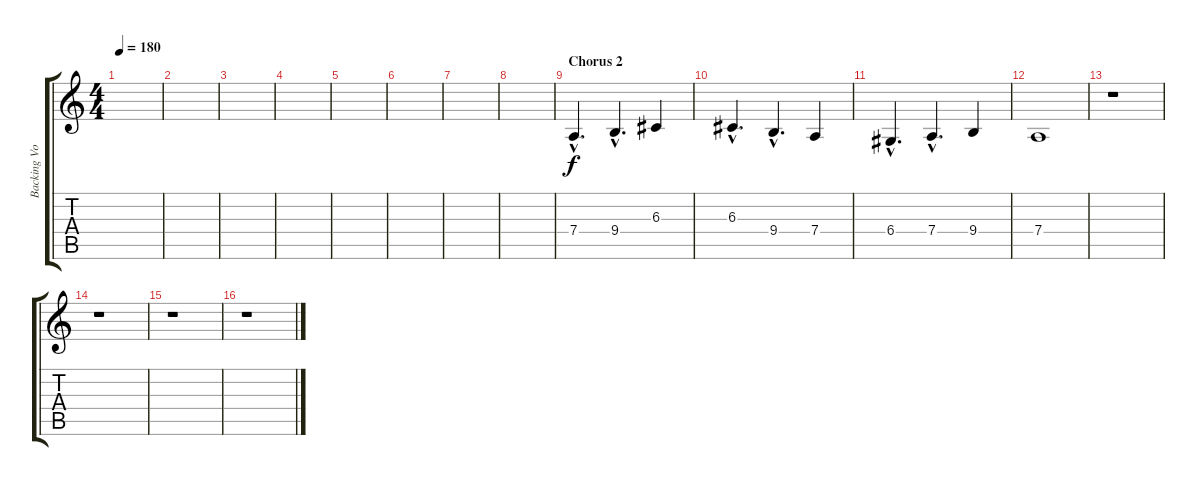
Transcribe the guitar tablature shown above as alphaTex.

\track ("Backing Vocals" "Backing Vo") {instrument choiraahs}
\staff {score tabs}
\tuning (E4 B3 G3 D3 A2 E2) {hide}
\ts (4 4)
\tempo 180
\clef g2
\ks c
|
|
|
|
|
|
|
|
\section ("" "Chorus 2")
7.4{hac}.4{d} 9.4{hac}.4{d} 6.3.4 |
6.3{hac}.4{d} 9.4{hac}.4{d} 7.4.4 |
6.4{hac}.4{d} 7.4{hac}.4{d} 9.4.4 |
7.4.1 |
r.1 |
r.1 |
r.1 |
r.1
